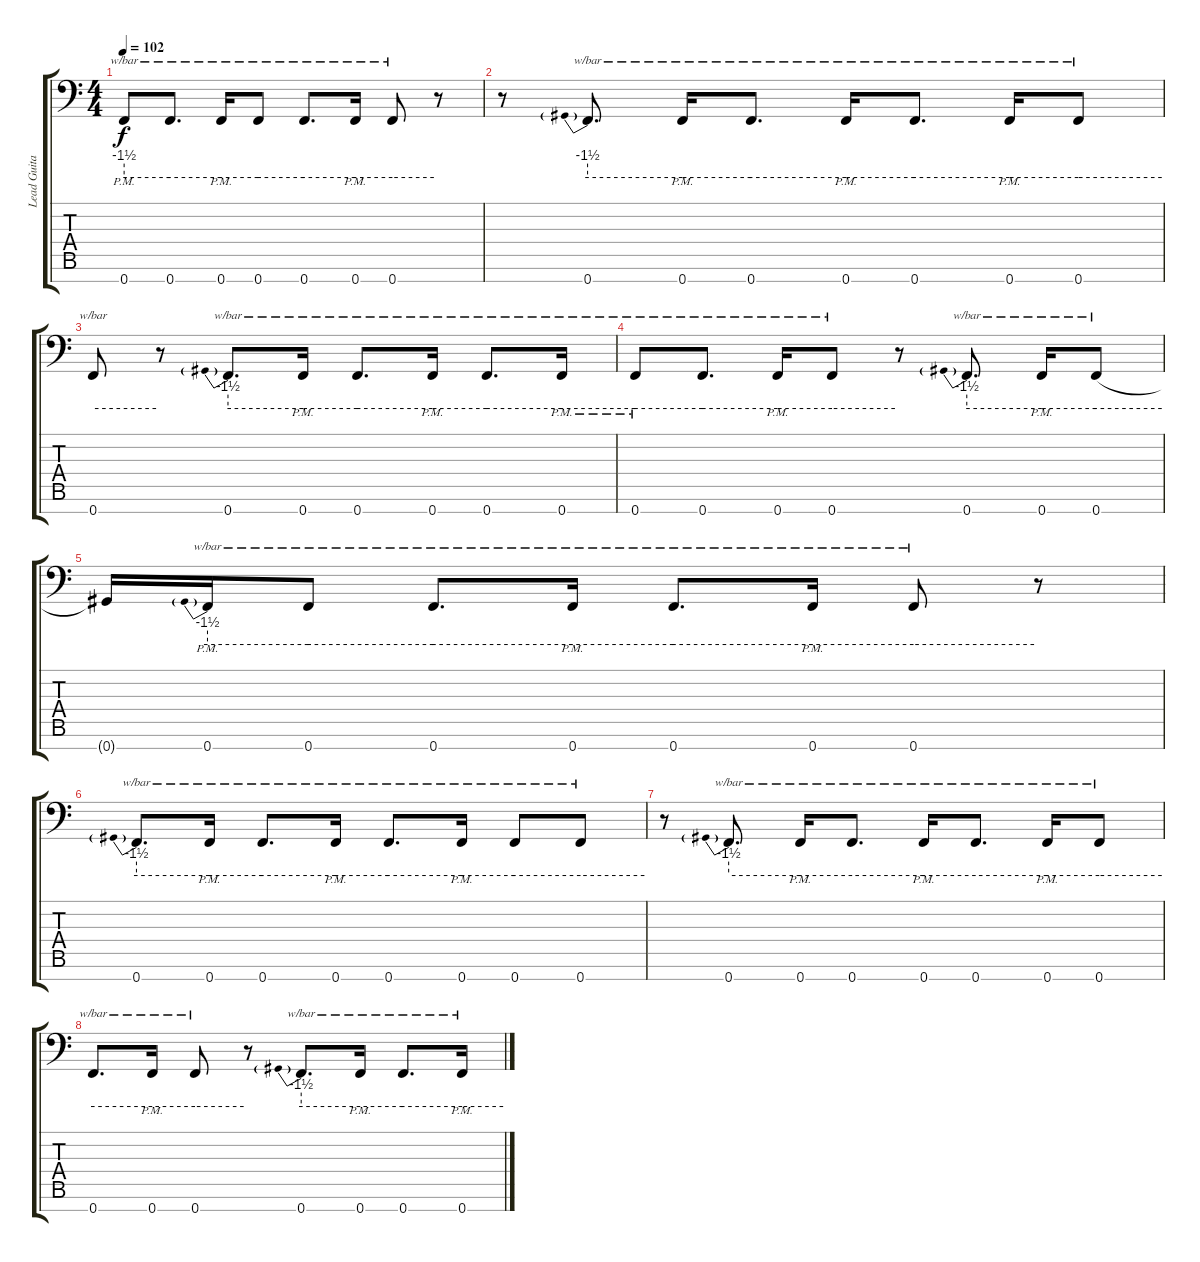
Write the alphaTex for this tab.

\track ("Lead Guitar 2" "Lead Guita") {instrument distortionguitar}
\staff {score tabs}
\tuning (Eb4 Bb3 Gb3 Db3 Ab2 Eb2 Ab1) {hide}
\ts (4 4)
\tempo 102
\clef f4
\ks c
0.7{pm}.8{tbe (hold default 0 -6 60 -6) dy f} 0.7.8{d tbe (hold default 0 -6 60 -6)} 0.7{pm}.16{tbe (hold default 0 -6 60 -6)} 0.7.8{tbe (hold default 0 -6 60 -6)} 0.7.8{d tbe (hold default 0 -6 60 -6)} 0.7{pm}.16{tbe (hold default 0 -6 60 -6)} 0.7.8{tbe (hold default 0 -6 60 -6)} r.8 |
r.8 0.7.8{d tbe (predive default 0 -6 60 -6)} 0.7{pm}.16{tbe (hold default 0 -6 60 -6)} 0.7.8{d tbe (hold default 0 -6 60 -6)} 0.7{pm}.16{tbe (hold default 0 -6 60 -6)} 0.7.8{d tbe (hold default 0 -6 60 -6)} 0.7{pm}.16{tbe (hold default 0 -6 60 -6)} 0.7.8{tbe (hold default 0 -6 60 -6)} |
0.7.8{tbe (hold default 0 -6 60 -6)} r.8 0.7.8{d tbe (predive default 0 -6 60 -6)} 0.7{pm}.16{tbe (hold default 0 -6 60 -6)} 0.7.8{d tbe (hold default 0 -6 60 -6)} 0.7{pm}.16{tbe (hold default 0 -6 60 -6)} 0.7.8{d tbe (hold default 0 -6 60 -6)} 0.7{pm}.16{tbe (hold default 0 -6 60 -6)} |
0.7{pm}.8{tbe (hold default 0 -6 60 -6)} 0.7.8{d tbe (hold default 0 -6 60 -6)} 0.7{pm}.16{tbe (hold default 0 -6 60 -6)} 0.7.8{tbe (hold default 0 -6 60 -6)} r.8 0.7.8{d tbe (predive default 0 -6 60 -6)} 0.7{pm}.16{tbe (hold default 0 -6 60 -6)} 0.7.8{tbe (hold default 0 -6 60 -6)} |
0.7{t}.16 0.7{pm}.16{tbe (predive default 0 -6 60 -6)} 0.7.8{tbe (hold default 0 -6 60 -6)} 0.7.8{d tbe (hold default 0 -6 60 -6)} 0.7{pm}.16{tbe (hold default 0 -6 60 -6)} 0.7.8{d tbe (hold default 0 -6 60 -6)} 0.7{pm}.16{tbe (hold default 0 -6 60 -6)} 0.7.8{tbe (hold default 0 -6 60 -6)} r.8 |
0.7.8{d tbe (predive default 0 -6 60 -6) volume 13} 0.7{pm}.16{tbe (hold default 0 -6 60 -6)} 0.7.8{d tbe (hold default 0 -6 60 -6)} 0.7{pm}.16{tbe (hold default 0 -6 60 -6)} 0.7.8{d tbe (hold default 0 -6 60 -6)} 0.7{pm}.16{tbe (hold default 0 -6 60 -6)} 0.7.8{tbe (hold default 0 -6 60 -6)} 0.7.8{tbe (hold default 0 -6 60 -6)} |
r.8 0.7.8{d tbe (predive default 0 -6 60 -6)} 0.7{pm}.16{tbe (hold default 0 -6 60 -6)} 0.7.8{d tbe (hold default 0 -6 60 -6)} 0.7{pm}.16{tbe (hold default 0 -6 60 -6)} 0.7.8{d tbe (hold default 0 -6 60 -6)} 0.7{pm}.16{tbe (hold default 0 -6 60 -6)} 0.7.8{tbe (hold default 0 -6 60 -6)} |
0.7.8{d tbe (hold default 0 -6 60 -6)} 0.7{pm}.16{tbe (hold default 0 -6 60 -6)} 0.7.8{tbe (hold default 0 -6 60 -6)} r.8 0.7.8{d tbe (predive default 0 -6 60 -6)} 0.7{pm}.16{tbe (hold default 0 -6 60 -6)} 0.7.8{d tbe (hold default 0 -6 60 -6)} 0.7{pm}.16{tbe (hold default 0 -6 60 -6)}
